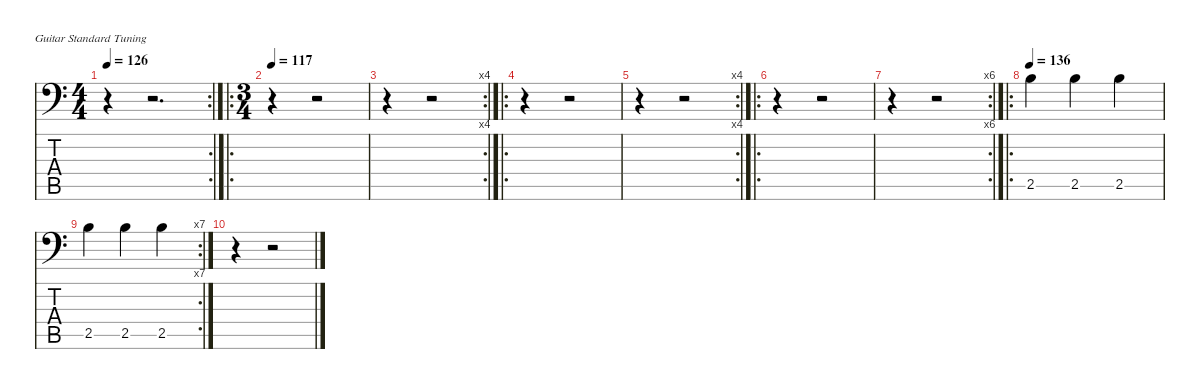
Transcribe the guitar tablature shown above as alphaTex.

\defaultSystemsLayout 4
\hideDynamics
\bracketExtendMode nobrackets
\singleTrackTrackNamePolicy hidden
\multiTrackTrackNamePolicy hidden
\firstSystemTrackNameMode fullname
\firstSystemTrackNameOrientation horizontal
\otherSystemsTrackNameOrientation horizontal
\track ("Base" "el.bs.") {instrument electricbassfinger}
\staff {score tabs}
\tuning (E4 B3 G3 D3 A2 E2)
\rc 2
\ts (4 4)
\beaming (8 2 2 2 2)
\tempo 126
\clef f4
\ks c
r.4{dy f beam Down} r.2{d beam Down} |
\ro
\ts (3 4)
\beaming (8 2 2 2)
\tempo 117
r.4{beam Down} r.2{beam Down} |
\rc 4
r.4{beam Down} r.2{beam Down} |
\ro
r.4{beam Down} r.2{beam Down} |
\rc 4
r.4{beam Down} r.2{beam Down} |
\ro
r.4{beam Down} r.2{beam Down} |
\rc 6
r.4{beam Down} r.2{beam Down} |
\ro
\tempo 136
2.5.4{beam Down} 2.5.4{beam Down} 2.5.4{beam Down} |
\rc 7
2.5.4{beam Down} 2.5.4{beam Down} 2.5.4{beam Down} |
r.4{beam Down} r.2{beam Down}
